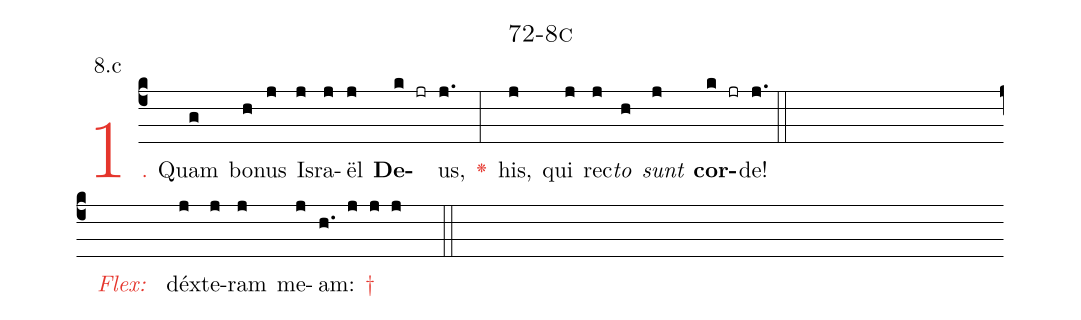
name: 72-8c;
annotation: 8.c;
%%
(c4)<c>1.</c> Quam(g) bo(h)nus(j) Is(j)ra(j)ël(j) <b>De</b>(k jr)us,(j.) <c><v>\greheightstar</v></c>(:) his,(j) qui(j) rec(j)<i>to</i>(h) <i>sunt</i>(j) <b>cor</b>(k jr)de!(j.) (::) (Z)()
  <c><i>Flex:</i></c> ()  déx(j)te(j)ram(j) me(j)am: <c>†</c>(h. j j j  ::)

%E(j) u(j) o(h) u(j) a(k) e.(j.) (::)
